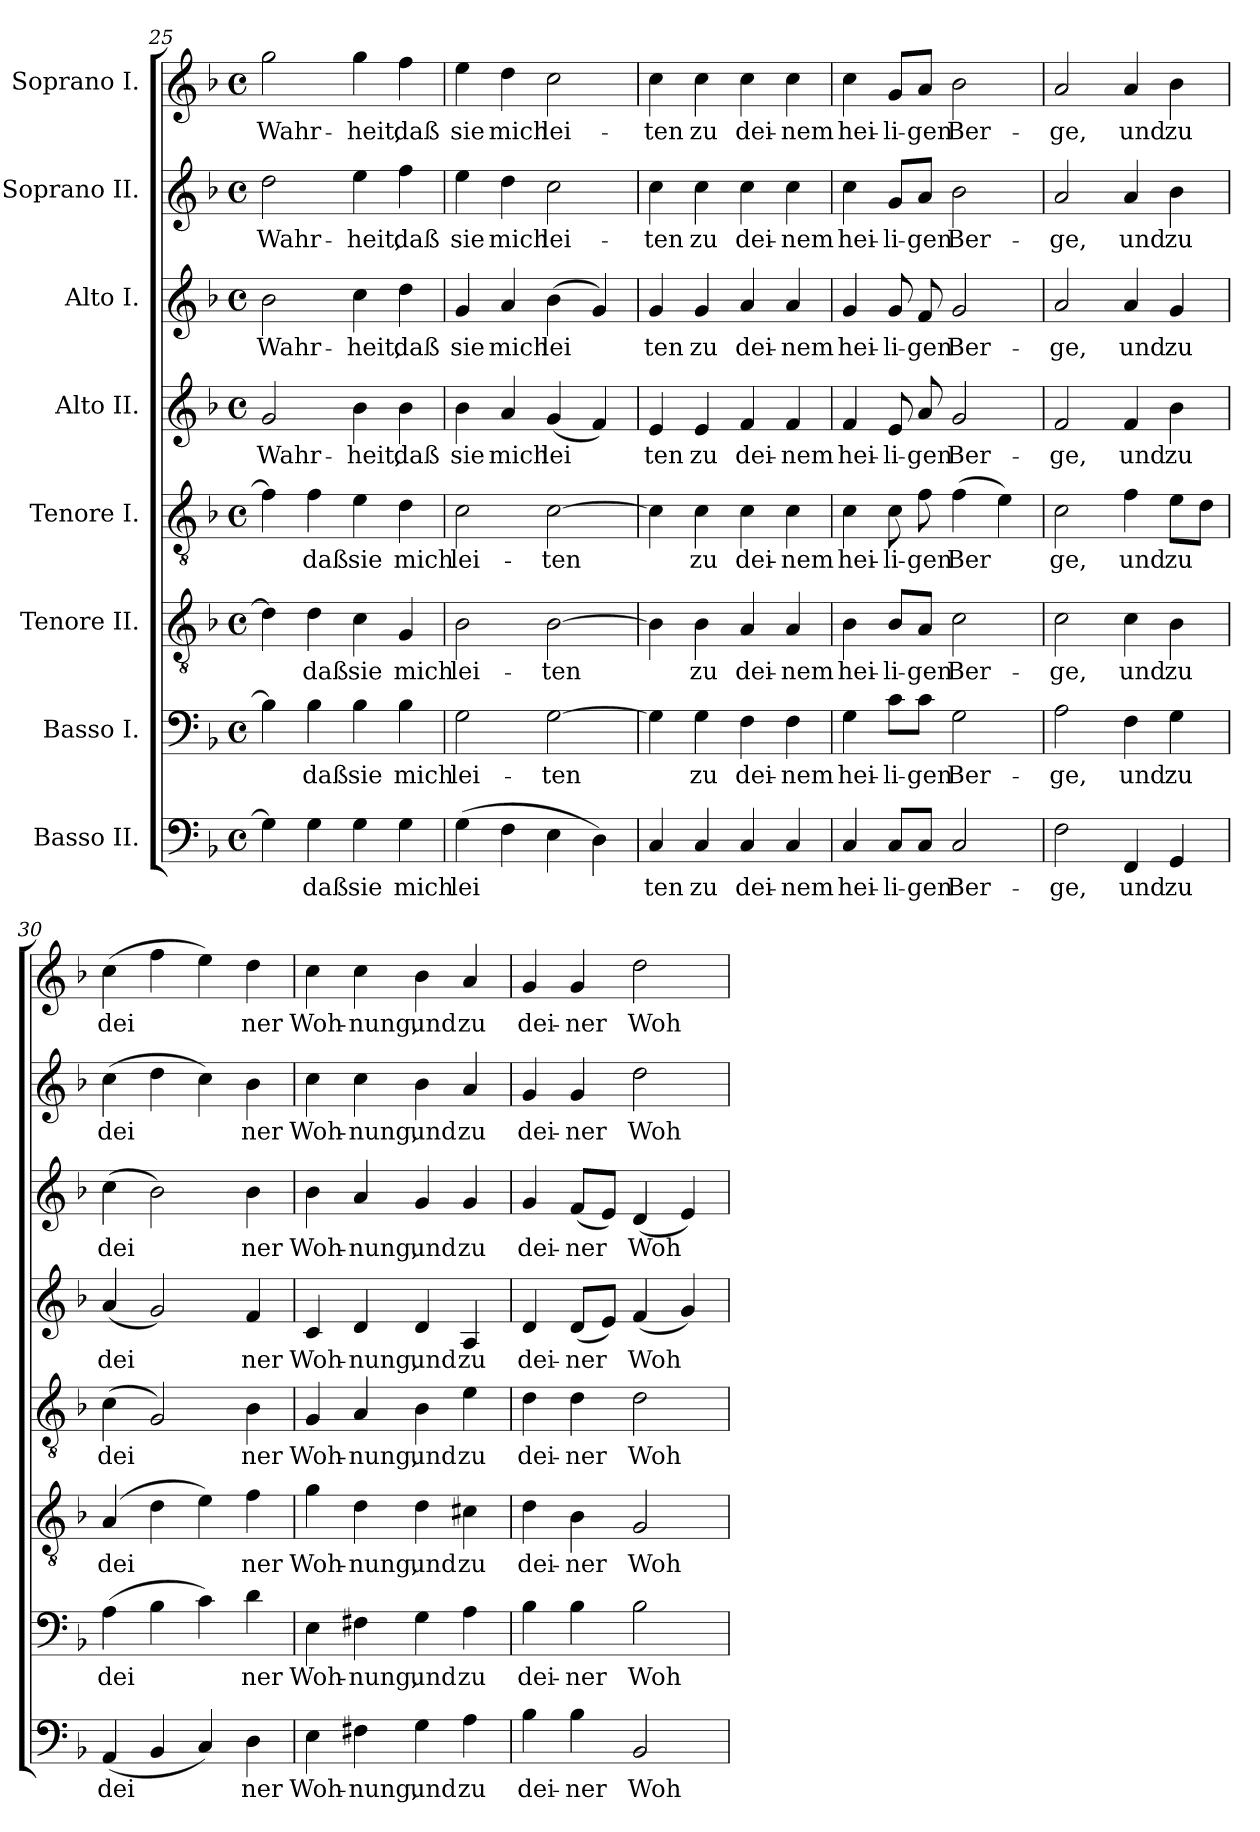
**kern	**text	**kern	**text	**kern	**text	**kern	**text	**kern	**text	**kern	**text	**kern	**text	**kern	**text
*part8	*part8	*part7	*part7	*part6	*part6	*part5	*part5	*part4	*part4	*part3	*part3	*part2	*part2	*part1	*part1
*staff8	*staff8	*staff7	*staff7	*staff6	*staff6	*staff5	*staff5	*staff4	*staff4	*staff3	*staff3	*staff2	*staff2	*staff1	*staff1
*I"Basso II.	*	*I"Basso I.	*	*I"Tenore II.	*	*I"Tenore I.	*	*I"Alto II.	*	*I"Alto I.	*	*I"Soprano II.	*	*I"Soprano I.	*
*clefF4	*	*clefF4	*	*clefGv2	*	*clefGv2	*	*clefG2	*	*clefG2	*	*clefG2	*	*clefG2	*
*k[b-]	*	*k[b-]	*	*k[b-]	*	*k[b-]	*	*k[b-]	*	*k[b-]	*	*k[b-]	*	*k[b-]	*
*F:	*	*F:	*	*F:	*	*F:	*	*F:	*	*F:	*	*F:	*	*F:	*
*M4/4	*	*M4/4	*	*M4/4	*	*M4/4	*	*M4/4	*	*M4/4	*	*M4/4	*	*M4/4	*
*met(c)	*	*met(c)	*	*met(c)	*	*met(c)	*	*met(c)	*	*met(c)	*	*met(c)	*	*met(c)	*
=25	=25	=25	=25	=25	=25	=25	=25	=25	=25	=25	=25	=25	=25	=25	=25
!	!LO:LY:b:cj	!	!LO:LY:b:cj	!	!LO:LY:b:cj	!	!LO:LY:b:cj	!	!LO:LY:b:cj	!	!LO:LY:b:cj	!	!LO:LY:b:cj	!	!LO:LY:b:cj
4G\]	.	4B-\]	.	4d\]	.	4f\]	.	2g/	Wahr-	2b-\	Wahr-	2dd\	Wahr-	2gg\	Wahr-
!	!LO:LY:b:cj	!	!LO:LY:b:cj	!	!LO:LY:b:cj	!	!LO:LY:b:cj	!	!	!	!	!	!	!	!
4G\	daß	4B-\	daß	4d\	daß	4f\	daß	.	.	.	.	.	.	.	.
!	!LO:LY:b:cj	!	!LO:LY:b:cj	!	!LO:LY:b:cj	!	!LO:LY:b:cj	!	!LO:LY:b:cj	!	!LO:LY:b:cj	!	!LO:LY:b:cj	!	!LO:LY:b:cj
4G\	sie	4B-\	sie	4c\	sie	4e\	sie	4b-\	-heit,	4cc\	-heit,	4ee\	-heit,	4gg\	-heit,
!	!LO:LY:b:cj	!	!LO:LY:b:cj	!	!LO:LY:b:cj	!	!LO:LY:b:cj	!	!LO:LY:b:cj	!	!LO:LY:b:cj	!	!LO:LY:b:cj	!	!LO:LY:b:cj
4G\	mich	4B-\	mich	4G/	mich	4d\	mich	4b-\	daß	4dd\	daß	4ff\	daß	4ff\	daß
=26!	=26!	=26!	=26!	=26!	=26!	=26!	=26!	=26!	=26!	=26!	=26!	=26!	=26!	=26!	=26!
!	!LO:LY:b:cj	!	!LO:LY:b:cj	!	!LO:LY:b:cj	!	!LO:LY:b:cj	!	!LO:LY:b:cj	!	!LO:LY:b:cj	!	!LO:LY:b:cj	!	!LO:LY:b:cj
(>4G\	lei-	2G\	lei-	2B-\	lei-	2c\	lei-	4b-\	sie	4g/	sie	4ee\	sie	4ee\	sie
!	!LO:LY:b:cj	!	!	!	!	!	!	!	!LO:LY:b:cj	!	!LO:LY:b:cj	!	!LO:LY:b:cj	!	!LO:LY:b:cj
4F\	--	.	.	.	.	.	.	4a/	mich	4a/	mich	4dd\	mich	4dd\	mich
!	!LO:LY:b:cj	!	!LO:LY:b:cj	!	!LO:LY:b:cj	!	!LO:LY:b:cj	!	!LO:LY:b:cj	!	!LO:LY:b:cj	!	!LO:LY:b:cj	!	!LO:LY:b:cj
4E\	--	[>2G\	-ten	[>2B-\	-ten	[>2c\	-ten	(<4g/	lei-	(>4b-\	lei-	2cc\	lei-	2cc\	lei-
!	!LO:LY:b:cj	!	!	!	!	!	!	!	!LO:LY:b:cj	!	!LO:LY:b:cj	!	!	!	!
4D\)	--	.	.	.	.	.	.	4f/)	--	4g/)	--	.	.	.	.
=27!	=27!	=27!	=27!	=27!	=27!	=27!	=27!	=27!	=27!	=27!	=27!	=27!	=27!	=27!	=27!
!	!LO:LY:b:cj	!	!LO:LY:b:cj	!	!LO:LY:b:cj	!	!LO:LY:b:cj	!	!LO:LY:b:cj	!	!LO:LY:b:cj	!	!LO:LY:b:cj	!	!LO:LY:b:cj
4C/	-ten	4G\]	.	4B-\]	.	4c\]	.	4e/	-ten	4g/	-ten	4cc\	-ten	4cc\	-ten
!	!LO:LY:b:cj	!	!LO:LY:b:cj	!	!LO:LY:b:cj	!	!LO:LY:b:cj	!	!LO:LY:b:cj	!	!LO:LY:b:cj	!	!LO:LY:b:cj	!	!LO:LY:b:cj
4C/	zu	4G\	zu	4B-\	zu	4c\	zu	4e/	zu	4g/	zu	4cc\	zu	4cc\	zu
!	!LO:LY:b:cj	!	!LO:LY:b:cj	!	!LO:LY:b:cj	!	!LO:LY:b:cj	!	!LO:LY:b:cj	!	!LO:LY:b:cj	!	!LO:LY:b:cj	!	!LO:LY:b:cj
4C/	dei-	4F\	dei-	4A/	dei-	4c\	dei-	4f/	dei-	4a/	dei-	4cc\	dei-	4cc\	dei-
!	!LO:LY:b:cj	!	!LO:LY:b:cj	!	!LO:LY:b:cj	!	!LO:LY:b:cj	!	!LO:LY:b:cj	!	!LO:LY:b:cj	!	!LO:LY:b:cj	!	!LO:LY:b:cj
4C/	-nem	4F\	-nem	4A/	-nem	4c\	-nem	4f/	-nem	4a/	-nem	4cc\	-nem	4cc\	-nem
!!LO:PB:g=z
=28!	=28!	=28!	=28!	=28!	=28!	=28!	=28!	=28!	=28!	=28!	=28!	=28!	=28!	=28!	=28!
!	!LO:LY:b:cj	!	!LO:LY:b:cj	!	!LO:LY:b:cj	!	!LO:LY:b:cj	!	!LO:LY:b:cj	!	!LO:LY:b:cj	!	!LO:LY:b:cj	!	!LO:LY:b:cj
4C/	hei-	4G\	hei-	4B-\	hei-	4c\	hei-	4f/	hei-	4g/	hei-	4cc\	hei-	4cc\	hei-
!	!LO:LY:b:cj	!	!LO:LY:b:cj	!	!LO:LY:b:cj	!	!LO:LY:b:cj	!	!LO:LY:b:cj	!	!LO:LY:b:cj	!	!LO:LY:b:cj	!	!LO:LY:b:cj
8C/L	-li-	8c\L	-li-	8B-/L	-li-	8c\	-li-	8e/	-li-	8g/	-li-	8g/L	-li-	8g/L	-li-
!	!LO:LY:b:cj	!	!LO:LY:b:cj	!	!LO:LY:b:cj	!	!LO:LY:b:cj	!	!LO:LY:b:cj	!	!LO:LY:b:cj	!	!LO:LY:b:cj	!	!LO:LY:b:cj
8C/J	-gen	8c\J	-gen	8A/J	-gen	8f\	-gen	8a/	-gen	8f/	-gen	8a/J	-gen	8a/J	-gen
!	!LO:LY:b:cj	!	!LO:LY:b:cj	!	!LO:LY:b:cj	!	!LO:LY:b:cj	!	!LO:LY:b:cj	!	!LO:LY:b:cj	!	!LO:LY:b:cj	!	!LO:LY:b:cj
2C/	Ber-	2G\	Ber-	2c\	Ber-	(>4f\	Ber-	2g/	Ber-	2g/	Ber-	2b-\	Ber-	2b-\	Ber-
!	!	!	!	!	!	!	!LO:LY:b:cj	!	!	!	!	!	!	!	!
.	.	.	.	.	.	4e\)	--	.	.	.	.	.	.	.	.
=29!	=29!	=29!	=29!	=29!	=29!	=29!	=29!	=29!	=29!	=29!	=29!	=29!	=29!	=29!	=29!
!	!LO:LY:b:cj	!	!LO:LY:b:cj	!	!LO:LY:b:cj	!	!LO:LY:b:cj	!	!LO:LY:b:cj	!	!LO:LY:b:cj	!	!LO:LY:b:cj	!	!LO:LY:b:cj
2F\	-ge,	2A\	-ge,	2c\	-ge,	2c\	-ge,	2f/	-ge,	2a/	-ge,	2a/	-ge,	2a/	-ge,
!	!LO:LY:b:cj	!	!LO:LY:b:cj	!	!LO:LY:b:cj	!	!LO:LY:b:cj	!	!LO:LY:b:cj	!	!LO:LY:b:cj	!	!LO:LY:b:cj	!	!LO:LY:b:cj
4FF/	und	4F\	und	4c\	und	4f\	und	4f/	und	4a/	und	4a/	und	4a/	und
!	!LO:LY:b:cj	!	!LO:LY:b:cj	!	!LO:LY:b:cj	!	!LO:LY:b:cj	!	!LO:LY:b:cj	!	!LO:LY:b:cj	!	!LO:LY:b:cj	!	!LO:LY:b:cj
4GG/	zu	4G\	zu	4B-\	zu	8e\L	zu	4b-\	zu	4g/	zu	4b-\	zu	4b-\	zu
!	!	!	!	!	!	!	!LO:LY:b:cj	!	!	!	!	!	!	!	!
.	.	.	.	.	.	8d\J	.	.	.	.	.	.	.	.	.
=30!	=30!	=30!	=30!	=30!	=30!	=30!	=30!	=30!	=30!	=30!	=30!	=30!	=30!	=30!	=30!
!	!LO:LY:b:cj	!	!LO:LY:b:cj	!	!LO:LY:b:cj	!	!LO:LY:b:cj	!	!LO:LY:b:cj	!	!LO:LY:b:cj	!	!LO:LY:b:cj	!	!LO:LY:b:cj
(<4AA/	dei-	(>4A\	dei-	(>4A/	dei-	(>4c\	dei-	(<4a/	dei-	(>4cc\	dei-	(>4cc\	dei-	(>4cc\	dei-
!	!LO:LY:b:cj	!	!LO:LY:b:cj	!	!LO:LY:b:cj	!	!LO:LY:b:cj	!	!LO:LY:b:cj	!	!LO:LY:b:cj	!	!LO:LY:b:cj	!	!LO:LY:b:cj
4BB-/	--	4B-\	--	4d\	--	2G/)	--	2g/)	--	2b-\)	--	4dd\	--	4ff\	--
!	!LO:LY:b:cj	!	!LO:LY:b:cj	!	!LO:LY:b:cj	!	!	!	!	!	!	!	!LO:LY:b:cj	!	!LO:LY:b:cj
4C/)	--	4c\)	--	4e\)	--	.	.	.	.	.	.	4cc\)	--	4ee\)	--
!	!LO:LY:b:cj	!	!LO:LY:b:cj	!	!LO:LY:b:cj	!	!LO:LY:b:cj	!	!LO:LY:b:cj	!	!LO:LY:b:cj	!	!LO:LY:b:cj	!	!LO:LY:b:cj
4D\	-ner	4d\	-ner	4f\	-ner	4B-\	-ner	4f/	-ner	4b-\	-ner	4b-\	-ner	4dd\	-ner
=31!	=31!	=31!	=31!	=31!	=31!	=31!	=31!	=31!	=31!	=31!	=31!	=31!	=31!	=31!	=31!
!	!LO:LY:b:cj	!	!LO:LY:b:cj	!	!LO:LY:b:cj	!	!LO:LY:b:cj	!	!LO:LY:b:cj	!	!LO:LY:b:cj	!	!LO:LY:b:cj	!	!LO:LY:b:cj
4E\	Woh-	4E\	Woh-	4g\	Woh-	4G/	Woh-	4c/	Woh-	4b-\	Woh-	4cc\	Woh-	4cc\	Woh-
!	!LO:LY:b:cj	!	!LO:LY:b:cj	!	!LO:LY:b:cj	!	!LO:LY:b:cj	!	!LO:LY:b:cj	!	!LO:LY:b:cj	!	!LO:LY:b:cj	!	!LO:LY:b:cj
4F#X\	-nung,	4F#X\	-nung,	4d\	-nung,	4A/	-nung,	4d/	-nung,	4a/	-nung,	4cc\	-nung,	4cc\	-nung,
!	!LO:LY:b:cj	!	!LO:LY:b:cj	!	!LO:LY:b:cj	!	!LO:LY:b:cj	!	!LO:LY:b:cj	!	!LO:LY:b:cj	!	!LO:LY:b:cj	!	!LO:LY:b:cj
4G\	und	4G\	und	4d\	und	4B-\	und	4d/	und	4g/	und	4b-\	und	4b-\	und
!	!LO:LY:b:cj	!	!LO:LY:b:cj	!	!LO:LY:b:cj	!	!LO:LY:b:cj	!	!LO:LY:b:cj	!	!LO:LY:b:cj	!	!LO:LY:b:cj	!	!LO:LY:b:cj
4A\	zu	4A\	zu	4c#X\	zu	4e\	zu	4A/	zu	4g/	zu	4a/	zu	4a/	zu
=32!	=32!	=32!	=32!	=32!	=32!	=32!	=32!	=32!	=32!	=32!	=32!	=32!	=32!	=32!	=32!
!	!LO:LY:b:cj	!	!LO:LY:b:cj	!	!LO:LY:b:cj	!	!LO:LY:b:cj	!	!LO:LY:b:cj	!	!LO:LY:b:cj	!	!LO:LY:b:cj	!	!LO:LY:b:cj
4B-\	dei-	4B-\	dei-	4d\	dei-	4d\	dei-	4d/	dei-	4g/	dei-	4g/	dei-	4g/	dei-
!	!LO:LY:b:cj	!	!LO:LY:b:cj	!	!LO:LY:b:cj	!	!LO:LY:b:cj	!	!LO:LY:b:cj	!	!LO:LY:b:cj	!	!LO:LY:b:cj	!	!LO:LY:b:cj
4B-\	-ner	4B-\	-ner	4B-\	-ner	4d\	-ner	(<8d/L	-ner	(<8f/L	-ner	4g/	-ner	4g/	-ner
!	!	!	!	!	!	!	!	!	!LO:LY:b:cj	!	!LO:LY:b:cj	!	!	!	!
.	.	.	.	.	.	.	.	8e/J)	.	8e/J)	.	.	.	.	.
!	!LO:LY:b:cj	!	!LO:LY:b:cj	!	!LO:LY:b:cj	!	!LO:LY:b:cj	!	!LO:LY:b:cj	!	!LO:LY:b:cj	!	!LO:LY:b:cj	!	!LO:LY:b:cj
2BB-/	Woh-	2B-\	Woh-	2G/	Woh-	2d\	Woh-	(<4f/	Woh-	(<4d/	Woh-	2dd\	Woh-	2dd\	Woh-
!	!	!	!	!	!	!	!	!	!LO:LY:b:cj	!	!LO:LY:b:cj	!	!	!	!
.	.	.	.	.	.	.	.	4g/)	--	4e/)	--	.	.	.	.
=!	=!	=!	=!	=!	=!	=!	=!	=!	=!	=!	=!	=!	=!	=!	=!
*-	*-	*-	*-	*-	*-	*-	*-	*-	*-	*-	*-	*-	*-	*-	*-
